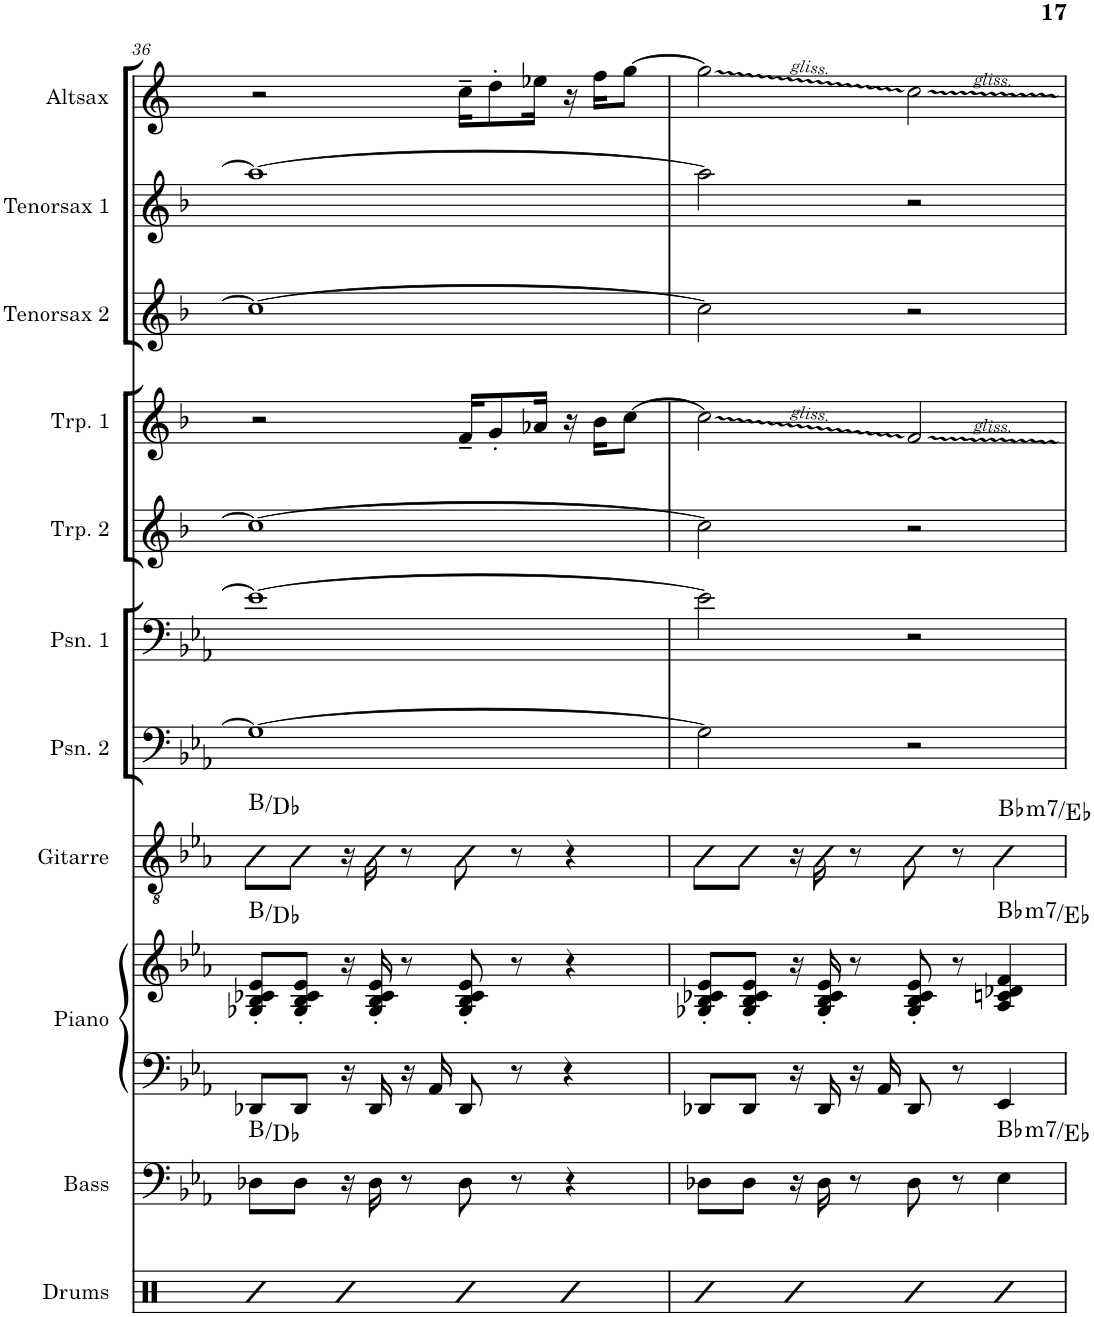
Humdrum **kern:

**kern	**kern	**harte	**kern	**kern	**harte	**kern	**harte	**kern	**kern	**kern	**kern	**kern	**kern	**kern
*part11	*part10	*part10	*part9	*part9	*part9	*part8	*part8	*part7	*part6	*part5	*part4	*part3	*part2	*part1
*staff12	*staff11	*	*staff10	*staff9	*	*staff8	*	*staff7	*staff6	*staff5	*staff4	*staff3	*staff2	*staff1
*I"Drums	*I"Bass	*	*I"Piano	*	*	*I"Gitarre	*	*I"Posaune 2	*I"Posaune 1	*I"Trompete 2	*I"Trompete 1	*I"Tenorsaxophon 2	*I"Tenorsaxophon 1	*I"Altsaxophon
*I'Drums	*I'Bass	*	*I'Piano	*	*	*I'Gitarre	*	*I'Psn. 2	*I'Psn. 1	*I'Trp. 2	*I'Trp. 1	*I'Tenorsax 2	*I'Tenorsax 1	*I'Altsax
!!LO:PB:g=z
*clefX	*clefF4	*	*clefF4	*clefG2	*	*clefGv2	*	*clefF4	*clefF4	*clefG2	*clefG2	*clefG2	*clefG2	*clefG2
*	*Trd7c12	*	*	*	*	*	*	*	*	*Trd1c2	*Trd1c2	*Trd8c14	*Trd8c14	*Trd5c9
*k[]	*k[b-e-a-]	*	*k[b-e-a-]	*k[b-e-a-]	*	*k[b-e-a-]	*	*k[b-e-a-]	*k[b-e-a-]	*k[b-]	*k[b-]	*k[b-]	*k[b-]	*k[]
*M4/4	*M4/4	*	*M4/4	*M4/4	*	*M4/4	*	*M4/4	*M4/4	*M4/4	*M4/4	*M4/4	*M4/4	*M4/4
=36	=36	=36	=36	=36	=36	=36	=36	=36	=36	=36	=36	=36	=36	=36
4R	8D-X\L	B:maj/bb3	8DD-X/L	8G-X/' 8B-/' 8c-X/' 8e-/'L	B:maj/bb3	8B-\L	B:maj/bb3	1G-_	1e-_	1cc#_	2r	1cc#_	1aa-_	2r
.	8D-\J	.	8DD-/J	8G-/' 8B-/' 8c-/' 8e-/'J	.	8B-\J	.	.	.	.	.	.	.	.
4R	16r	.	16r	16r	.	16r	.	.	.	.	.	.	.	.
.	16D-\	.	16DD-/	16G-/' 16B-/' 16c-/' 16e-/'	.	16B-\	.	.	.	.	.	.	.	.
.	8r	.	16r	8r	.	8r	.	.	.	.	.	.	.	.
.	.	.	16AA-/	.	.	.	.	.	.	.	.	.	.	.
4R	8D-\	.	8DD-/	8G-/' 8B-/' 8c-/' 8e-/'	.	8B-\	.	.	.	.	16f~/KL	.	.	16cc~\KL
.	.	.	.	.	.	.	.	.	.	.	8g'/	.	.	8dd'\
.	8r	.	8r	8r	.	8r	.	.	.	.	.	.	.	.
.	.	.	.	.	.	.	.	.	.	.	16a-X/Jk	.	.	16ee-X\Jk
4R	4r	.	4r	4r	.	4r	.	.	.	.	16r	.	.	16r
.	.	.	.	.	.	.	.	.	.	.	16b-\KL	.	.	16ff\KL
.	.	.	.	.	.	.	.	.	.	.	[8cc\J	.	.	[8gg\J
=37	=37	=37	=37	=37	=37	=37	=37	=37	=37	=37	=37	=37	=37	=37
4R	8D-X\L	.	8DD-X/L	8G-X/' 8B-/' 8c-X/' 8e-/'L	.	8B-\L	.	2G-\]	2e-\]	2cc#\]	2cc\]	2cc#\]	2aa-\]	2gg\]
.	8D-\J	.	8DD-/J	8G-/' 8B-/' 8c-/' 8e-/'J	.	8B-\J	.	.	.	.	.	.	.	.
4R	16r	.	16r	16r	.	16r	.	.	.	.	.	.	.	.
.	16D-\	.	16DD-/	16G-/' 16B-/' 16c-/' 16e-/'	.	16B-\	.	.	.	.	.	.	.	.
.	8r	.	16r	8r	.	8r	.	.	.	.	.	.	.	.
.	.	.	16AA-/	.	.	.	.	.	.	.	.	.	.	.
4R	8D-\	.	8DD-/	8G-/' 8B-/' 8c-/' 8e-/'	.	8B-\	.	2r	2r	2r	2f/	2r	2r	2cc\
.	8r	.	8r	8r	.	8r	.	.	.	.	.	.	.	.
!	!	!LO:H:kt=m7	!	!	!LO:H:kt=m7	!	!LO:H:kt=m7	!	!	!	!	!	!	!
4R	4E-\	Bb:min7/4	4EE-/	4A-/ 4cn/ 4d-X/ 4f/	Bb:min7/4	4B-\	Bb:min7/4	.	.	.	.	.	.	.
=	=	=	=	=	=	=	=	=	=	=	=	=	=	=
*-	*-	*-	*-	*-	*-	*-	*-	*-	*-	*-	*-	*-	*-	*-
